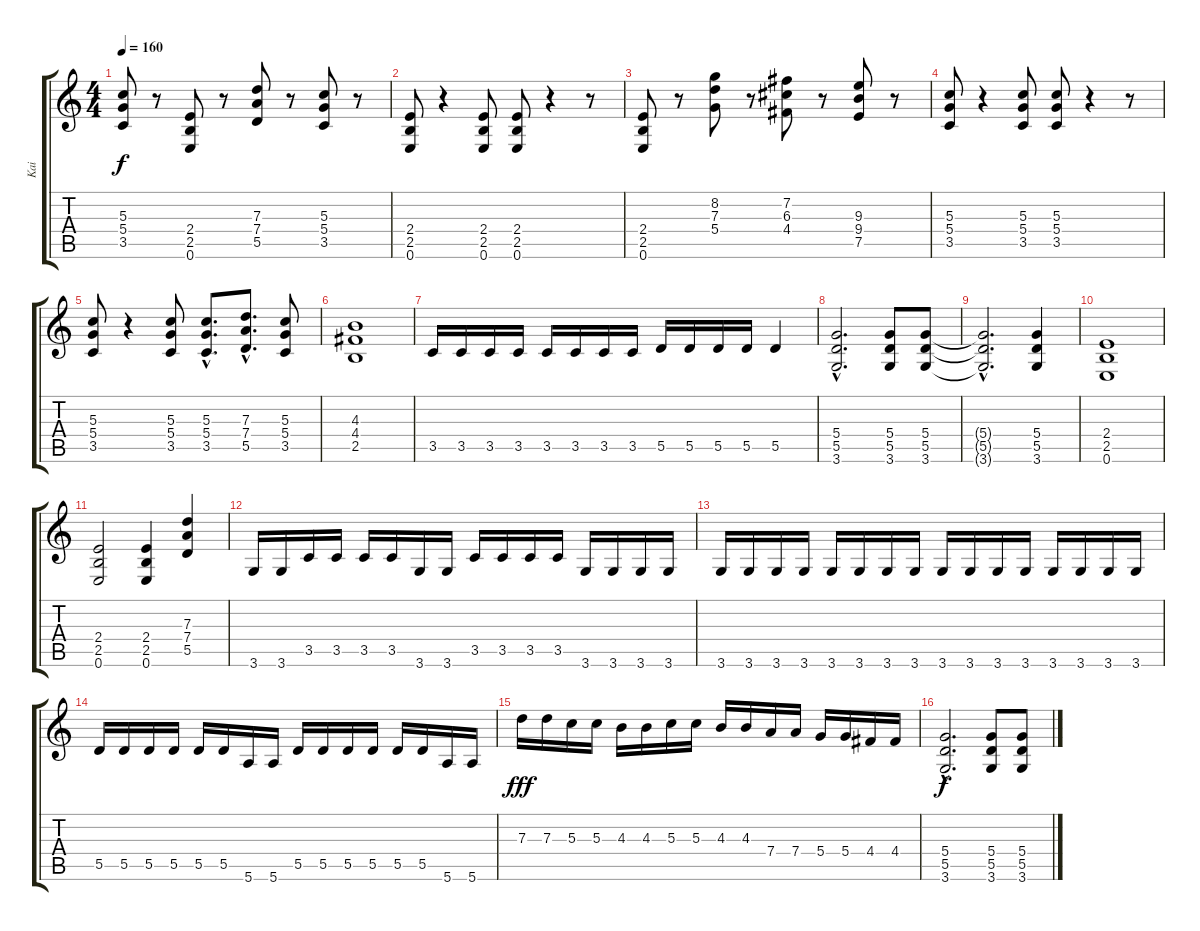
\track ("Kai" "Kai") {instrument distortionguitar}
\staff {score tabs}
\tuning (E4 B3 G3 D3 A2 E2) {hide}
\ts (4 4)
\tempo 160
\clef g2
\ks c
(5.3 5.4 3.5).8{dy f} r.8 (2.4 2.5 0.6).8 r.8 (7.3 7.4 5.5).8 r.8 (5.3 5.4 3.5).8 r.8 |
(2.4 2.5 0.6).8 r.4 (2.4 2.5 0.6).8 (2.4 2.5 0.6).8 r.4 r.8 |
(2.4 2.5 0.6).8 r.8 (8.2 7.3 5.4).8 r.8 (7.2 6.3 4.4).8 r.8 (9.3 9.4 7.5).8 r.8 |
(5.3 5.4 3.5).8 r.4 (5.3 5.4 3.5).8 (5.3 5.4 3.5).8 r.4 r.8 |
(5.3 5.4 3.5).8 r.4 (5.3 5.4 3.5).8 (5.3{hac} 5.4{hac} 3.5{hac}).8{d} (7.3{hac} 7.4{hac} 5.5{hac}).8{d} (5.3 5.4 3.5).8 |
(4.3 4.4 2.5).1 |
3.5.16 3.5.16 3.5.16 3.5.16 3.5.16 3.5.16 3.5.16 3.5.16 5.5.16 5.5.16 5.5.16 5.5.16 5.5.4 |
(5.4{hac} 5.5{hac} 3.6{hac}).2{d} (5.4 5.5 3.6).8 (5.4 5.5 3.6).8 |
(5.4{hac t} 5.5{hac t} 3.6{hac t}).2{d} (5.4 5.5 3.6).4 |
(2.4 2.5 0.6).1 |
(2.4 2.5 0.6).2 (2.4 2.5 0.6).4 (7.3 7.4 5.5).4 |
3.6.16 3.6.16 3.5.16 3.5.16 3.5.16 3.5.16 3.6.16 3.6.16 3.5.16 3.5.16 3.5.16 3.5.16 3.6.16 3.6.16 3.6.16 3.6.16 |
3.6.16 3.6.16 3.6.16 3.6.16 3.6.16 3.6.16 3.6.16 3.6.16 3.6.16 3.6.16 3.6.16 3.6.16 3.6.16 3.6.16 3.6.16 3.6.16 |
5.5.16 5.5.16 5.5.16 5.5.16 5.5.16 5.5.16 5.6.16 5.6.16 5.5.16 5.5.16 5.5.16 5.5.16 5.5.16 5.5.16 5.6.16 5.6.16 |
7.3.16{dy fff} 7.3.16 5.3.16 5.3.16 4.3.16 4.3.16 5.3.16 5.3.16 4.3.16 4.3.16 7.4.16 7.4.16 5.4.16 5.4.16 4.4.16 4.4.16 |
(5.4{hac} 5.5{hac} 3.6{hac}).2{d dy f} (5.4 5.5 3.6).8 (5.4 5.5 3.6).8
